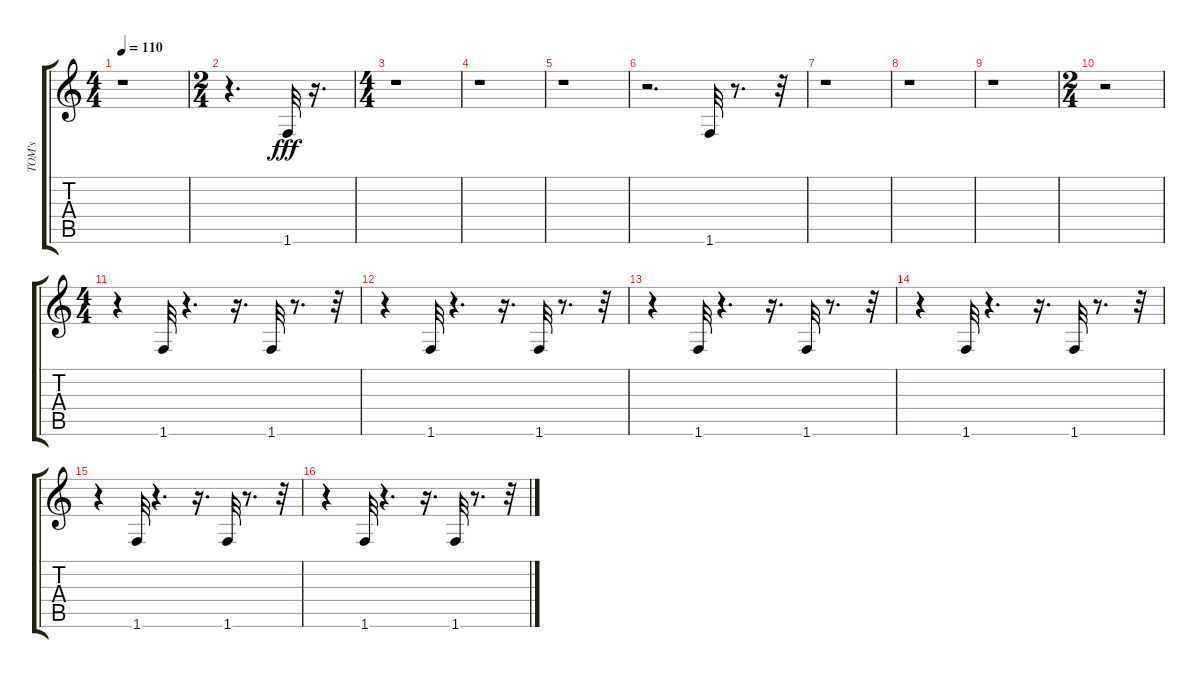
\track ("TOM's" "TOM's") {solo instrument acousticguitarsteel}
\staff {score tabs}
\tuning (E4 B3 G3 D3 A2 E2) {hide}
\ts (4 4)
\tempo 110
\clef g2
\ks c
r.1{dy fff} |
\ts (2 4)
r.4{d} 1.6.32 r.16{d} |
\ts (4 4)
r.1 |
r.1 |
r.1 |
r.2{d} 1.6.32 r.8{d} r.32 |
r.1 |
r.1 |
r.1 |
\ts (2 4)
r.2 |
\ts (4 4)
r.4 1.6.32 r.4{d} r.16{d} 1.6.32 r.8{d} r.32 |
r.4 1.6.32 r.4{d} r.16{d} 1.6.32 r.8{d} r.32 |
r.4 1.6.32 r.4{d} r.16{d} 1.6.32 r.8{d} r.32 |
r.4 1.6.32 r.4{d} r.16{d} 1.6.32 r.8{d} r.32 |
r.4 1.6.32 r.4{d} r.16{d} 1.6.32 r.8{d} r.32 |
r.4 1.6.32 r.4{d} r.16{d} 1.6.32 r.8{d} r.32
